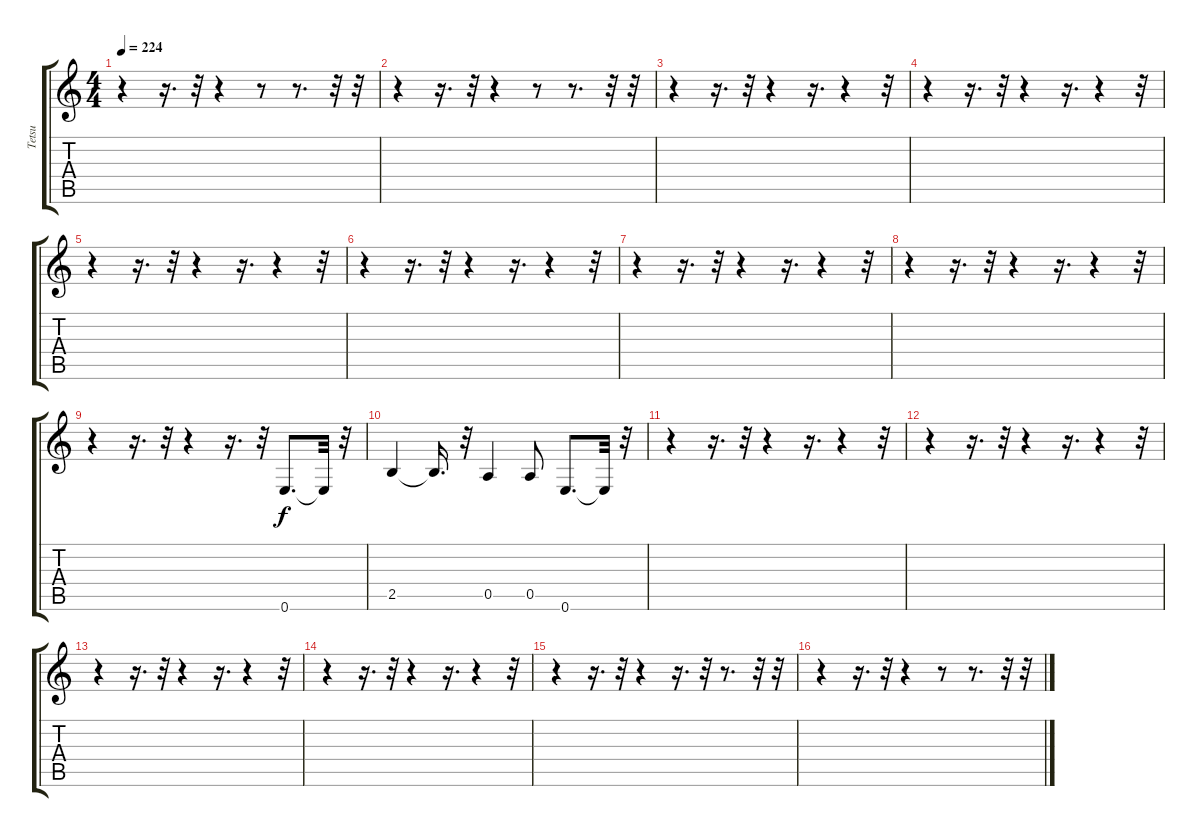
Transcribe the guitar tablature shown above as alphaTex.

\track ("Tetsu" "Tetsu") {instrument electricbasspick}
\staff {score tabs}
\tuning (E4 B3 G3 D3 A2 E2) {hide}
\ts (4 4)
\tempo 224
\clef g2
\ks c
r.4{dy f} r.16{d} r.32 r.4 r.8 r.8{d} r.32 r.32 |
r.4 r.16{d} r.32 r.4 r.8 r.8{d} r.32 r.32 |
r.4 r.16{d} r.32 r.4 r.16{d} r.4 r.32 |
r.4 r.16{d} r.32 r.4 r.16{d} r.4 r.32 |
r.4 r.16{d} r.32 r.4 r.16{d} r.4 r.32 |
r.4 r.16{d} r.32 r.4 r.16{d} r.4 r.32 |
r.4 r.16{d} r.32 r.4 r.16{d} r.4 r.32 |
r.4 r.16{d} r.32 r.4 r.16{d} r.4 r.32 |
r.4 r.16{d} r.32 r.4 r.16{d} r.32 0.6.8{d} 0.6{t}.32 r.32 |
2.5.4 2.5{t}.16{d} r.32 0.5.4 0.5.8 0.6.8{d} 0.6{t}.32 r.32 |
r.4 r.16{d} r.32 r.4 r.16{d} r.4 r.32 |
r.4 r.16{d} r.32 r.4 r.16{d} r.4 r.32 |
r.4 r.16{d} r.32 r.4 r.16{d} r.4 r.32 |
r.4 r.16{d} r.32 r.4 r.16{d} r.4 r.32 |
r.4 r.16{d} r.32 r.4 r.16{d} r.32 r.8{d} r.32 r.32 |
r.4 r.16{d} r.32 r.4 r.8 r.8{d} r.32 r.32
